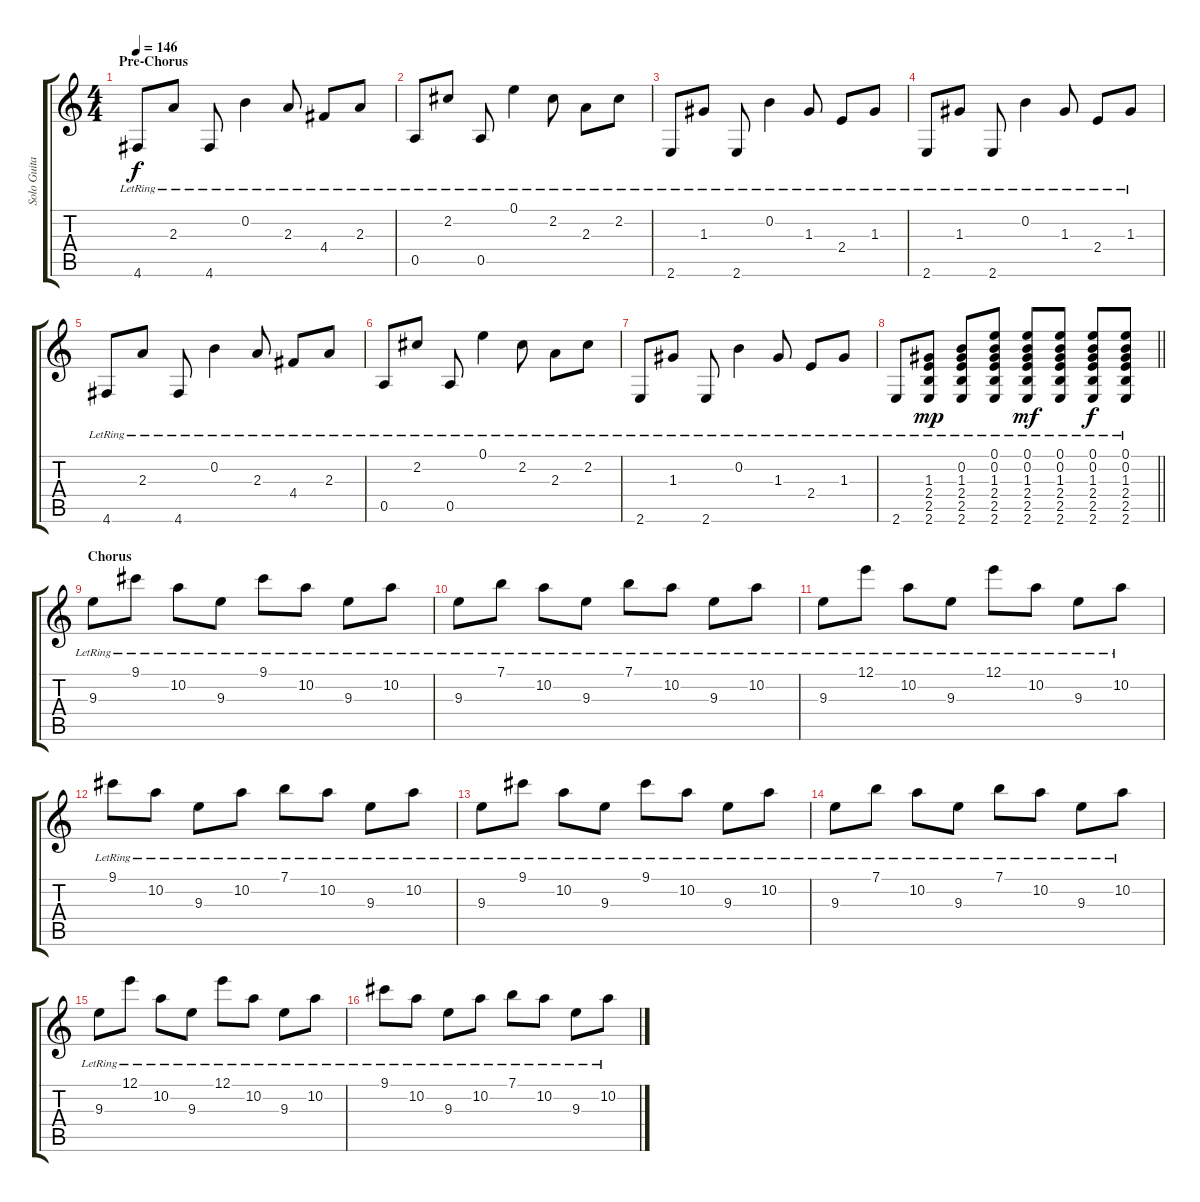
\track ("Solo Guitar" "Solo Guita") {instrument acousticguitarsteel}
\staff {score tabs}
\tuning (E4 B3 G3 D3 A2 D2) {hide}
\ts (4 4)
\section ("" "Pre-Chorus")
\tempo 146
\clef g2
\ks c
4.6{lr}.8{dy f} 2.3{lr}.8 4.6{lr}.8 0.2{lr}.4 2.3{lr}.8 4.4{lr}.8 2.3{lr}.8 |
0.5{lr}.8 2.2{lr}.8 0.5{lr}.8 0.1{lr}.4 2.2{lr}.8 2.3{lr}.8 2.2{lr}.8 |
2.6{lr}.8 1.3{lr}.8 2.6{lr}.8 0.2{lr}.4 1.3{lr}.8 2.4{lr}.8 1.3{lr}.8 |
2.6{lr}.8 1.3{lr}.8 2.6{lr}.8 0.2{lr}.4 1.3{lr}.8 2.4{lr}.8 1.3{lr}.8 |
4.6{lr}.8 2.3{lr}.8 4.6{lr}.8 0.2{lr}.4 2.3{lr}.8 4.4{lr}.8 2.3{lr}.8 |
0.5{lr}.8 2.2{lr}.8 0.5{lr}.8 0.1{lr}.4 2.2{lr}.8 2.3{lr}.8 2.2{lr}.8 |
2.6{lr}.8 1.3{lr}.8 2.6{lr}.8 0.2{lr}.4 1.3{lr}.8 2.4{lr}.8 1.3{lr}.8 |
\barLineRight lightlight
2.6{lr}.8 (1.3{lr} 2.4{lr} 2.5{lr} 2.6{lr}).8{dy mp} (0.2{lr} 1.3{lr} 2.4{lr} 2.5{lr} 2.6{lr}).8 (0.1{lr} 0.2{lr} 1.3{lr} 2.4{lr} 2.5{lr} 2.6{lr}).8 (0.1{lr} 0.2{lr} 1.3{lr} 2.4{lr} 2.5{lr} 2.6{lr}).8{dy mf} (0.1{lr} 0.2{lr} 1.3{lr} 2.4{lr} 2.5{lr} 2.6{lr}).8 (0.1{lr} 0.2{lr} 1.3{lr} 2.4{lr} 2.5{lr} 2.6{lr}).8{dy f} (0.1{lr} 0.2{lr} 1.3{lr} 2.4{lr} 2.5{lr} 2.6{lr}).8 |
\section ("" "Chorus")
9.3{lr}.8 9.1{lr}.8 10.2{lr}.8 9.3{lr}.8 9.1{lr}.8 10.2{lr}.8 9.3{lr}.8 10.2{lr}.8 |
9.3{lr}.8 7.1{lr}.8 10.2{lr}.8 9.3{lr}.8 7.1{lr}.8 10.2{lr}.8 9.3{lr}.8 10.2{lr}.8 |
9.3{lr}.8 12.1{lr}.8 10.2{lr}.8 9.3{lr}.8 12.1{lr}.8 10.2{lr}.8 9.3{lr}.8 10.2{lr}.8 |
9.1{lr}.8 10.2{lr}.8 9.3{lr}.8 10.2{lr}.8 7.1{lr}.8 10.2{lr}.8 9.3{lr}.8 10.2{lr}.8 |
9.3{lr}.8 9.1{lr}.8 10.2{lr}.8 9.3{lr}.8 9.1{lr}.8 10.2{lr}.8 9.3{lr}.8 10.2{lr}.8 |
9.3{lr}.8 7.1{lr}.8 10.2{lr}.8 9.3{lr}.8 7.1{lr}.8 10.2{lr}.8 9.3{lr}.8 10.2{lr}.8 |
9.3{lr}.8 12.1{lr}.8 10.2{lr}.8 9.3{lr}.8 12.1{lr}.8 10.2{lr}.8 9.3{lr}.8 10.2{lr}.8 |
9.1{lr}.8 10.2{lr}.8 9.3{lr}.8 10.2{lr}.8 7.1{lr}.8 10.2{lr}.8 9.3{lr}.8 10.2{lr}.8
